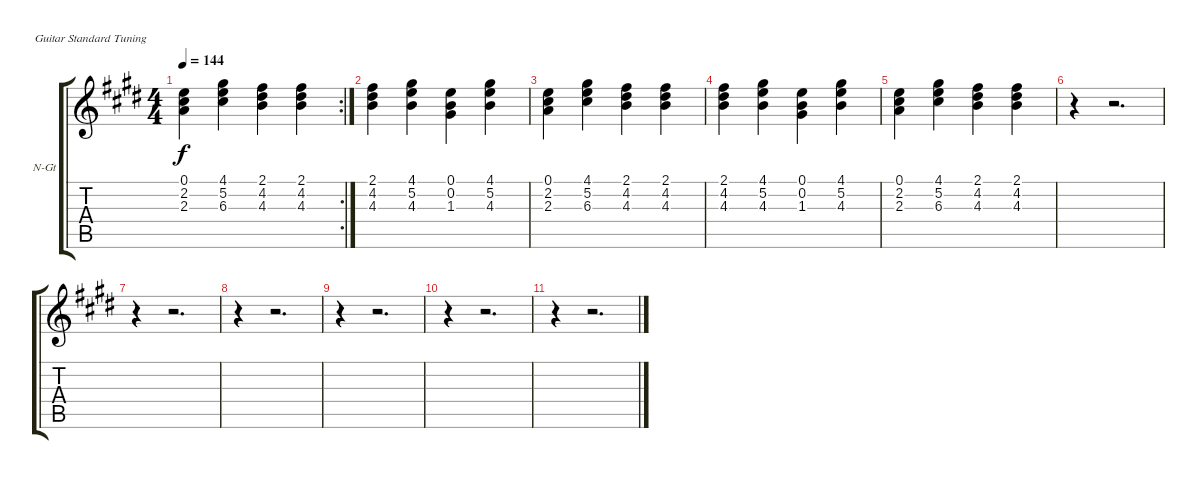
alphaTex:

\bracketExtendMode groupsimilarinstruments
\firstSystemTrackNameOrientation horizontal
\otherSystemsTrackNameOrientation horizontal
\track ("Guitar 4" "N-Gt") {instrument acousticguitarnylon}
\staff {score tabs}
\tuning (E4 B3 G3 D3 A2 E2)
\rc 2
\ts (4 4)
\tempo 144
\clef g2
\ks e
(0.1 2.2 2.3).4{dy f} (4.1 5.2 6.3).4 (2.1 4.2 4.3).4 (2.1 4.2 4.3).4 |
(2.1 4.2 4.3).4 (4.1 5.2 4.3).4 (0.1 0.2 1.3).4 (4.1 5.2 4.3).4 |
(0.1 2.2 2.3).4 (4.1 5.2 6.3).4 (2.1 4.2 4.3).4 (2.1 4.2 4.3).4 |
(2.1 4.2 4.3).4 (4.1 5.2 4.3).4 (0.1 0.2 1.3).4 (4.1 5.2 4.3).4 |
(0.1 2.2 2.3).4 (4.1 5.2 6.3).4 (2.1 4.2 4.3).4 (2.1 4.2 4.3).4 |
r.4 r.2{d} |
r.4 r.2{d} |
r.4 r.2{d} |
r.4 r.2{d} |
r.4 r.2{d} |
r.4 r.2{d}
